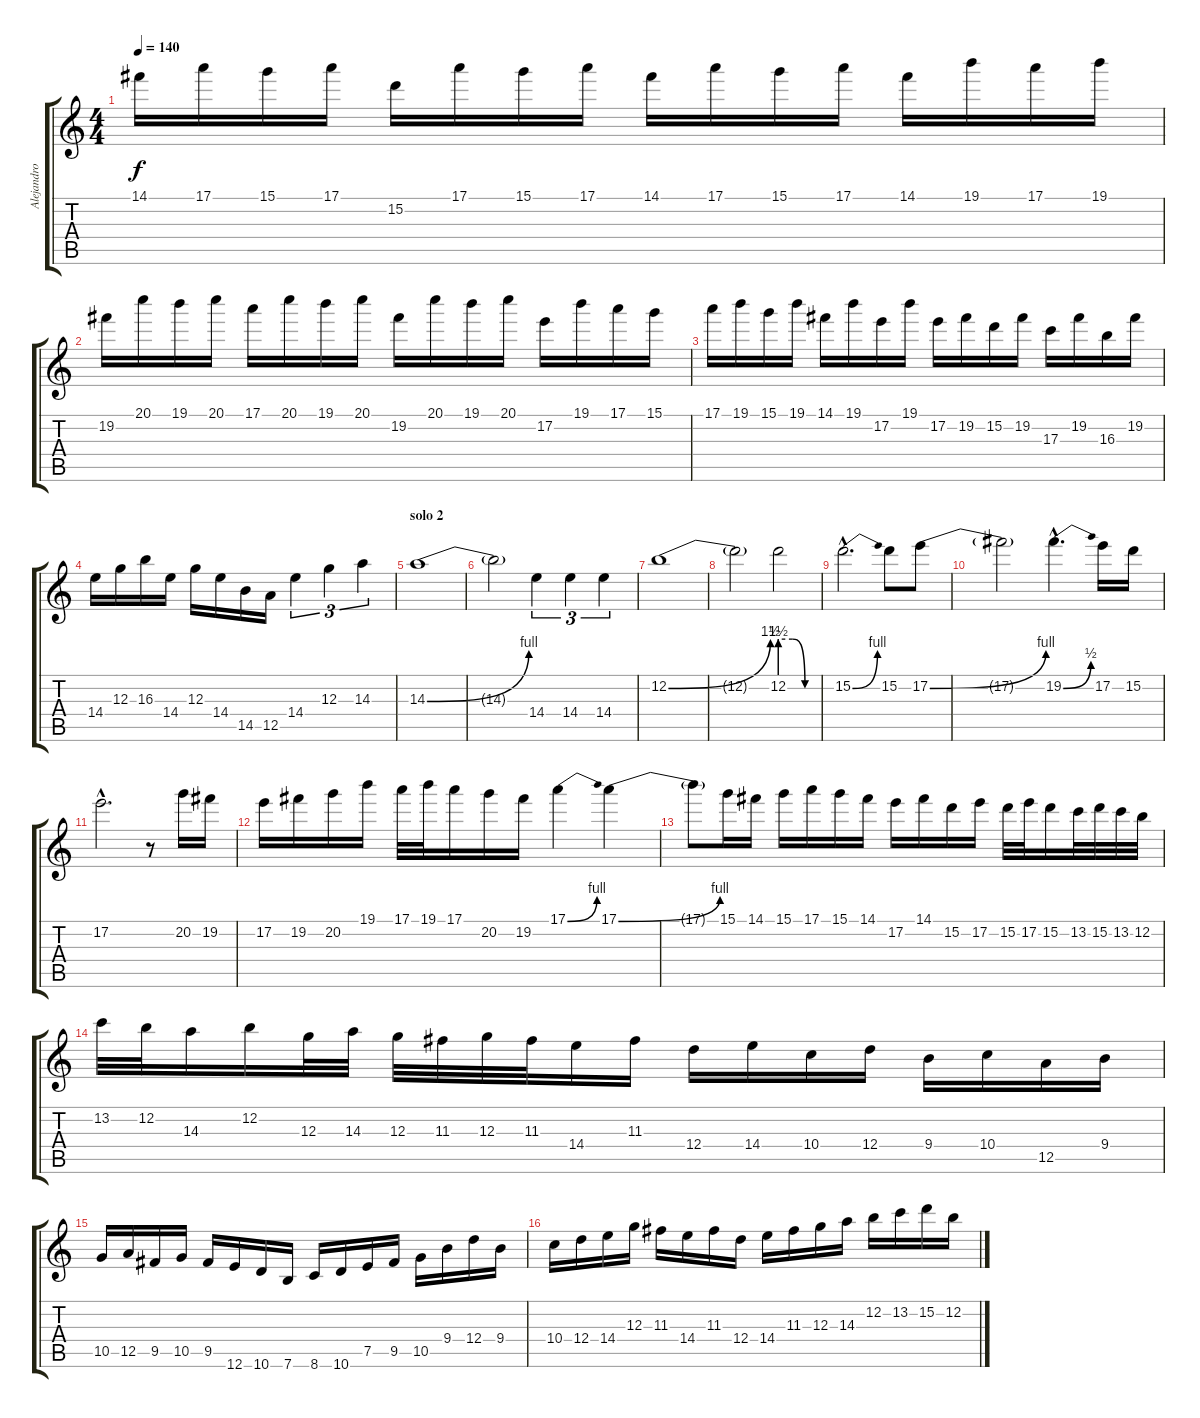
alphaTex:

\track ("Alejandro Silva" "Alejandro ") {instrument distortionguitar}
\staff {score tabs}
\tuning (E4 B3 G3 D3 A2 E2) {hide}
\ts (4 4)
\tempo 140
\clef g2
\ks c
14.1.16{dy f} 17.1.16 15.1.16 17.1.16 15.2.16 17.1.16 15.1.16 17.1.16 14.1.16 17.1.16 15.1.16 17.1.16 14.1.16 19.1.16 17.1.16 19.1.16 |
19.2.16 20.1.16 19.1.16 20.1.16 17.1.16 20.1.16 19.1.16 20.1.16 19.2.16 20.1.16 19.1.16 20.1.16 17.2.16 19.1.16 17.1.16 15.1.16 |
17.1.16 19.1.16 15.1.16 19.1.16 14.1.16 19.1.16 17.2.16 19.1.16 17.2.16 19.2.16 15.2.16 19.2.16 17.3.16 19.2.16 16.3.16 19.2.16 |
14.4.16 12.3.16 16.3.16 14.4.16 12.3.16 14.4.16 14.5.16 12.5.16 14.4.4{tu (3 2)} 12.3.4{tu (3 2)} 14.3.4{tu (3 2)} |
\section ("" "solo 2")
14.3{be (bend 0 0 60 4)}.1 |
14.3{t}.2 14.4.4{tu (3 2)} 14.4.4{tu (3 2)} 14.4.4{tu (3 2)} |
12.2{be (bend 0 0 60 6)}.1 |
12.2{t}.2 12.2{be (custom 0 6 20 6 40 0 60 0)}.2 |
15.2{be (bend 0 0 60 4) hac}.2{d} 15.2.8 17.2{be (bend 0 0 60 4)}.8 |
17.2{t}.2 19.2{be (bend 0 0 60 2) hac}.4{d} 17.2.16 15.2.16 |
17.2{hac}.2{d} r.8 20.2.16 19.2.16 |
17.2.16 19.2.16 20.2.16 19.1.16 17.1.32 19.1.32 17.1.16 20.2.16 19.2.16 17.1{be (bend 0 0 60 4)}.4 17.1{be (bend 0 0 60 4)}.4 |
17.1{t}.8 15.1.16 14.1.16 15.1.16 17.1.16 15.1.16 14.1.16 17.2.16 14.1.16 15.2.16 17.2.16 15.2.32 17.2.32 15.2.16 13.2.32 15.2.32 13.2.32 12.2.32 |
13.2.32 12.2.32 14.3.16 12.2.16 12.3.32 14.3.32 12.3.32 11.3.32 12.3.32 11.3.32 14.4.16 11.3.16 12.4.16 14.4.16 10.4.16 12.4.16 9.4.16 10.4.16 12.5.16 9.4.16 |
10.5.16 12.5.16 9.5.16 10.5.16 9.5.16 12.6.16 10.6.16 7.6.16 8.6.16 10.6.16 7.5.16 9.5.16 10.5.16 9.4.16 12.4.16 9.4.16 |
10.4.16 12.4.16 14.4.16 12.3.16 11.3.16 14.4.16 11.3.16 12.4.16 14.4.16 11.3.16 12.3.16 14.3.16 12.2.16 13.2.16 15.2.16 12.2.16
